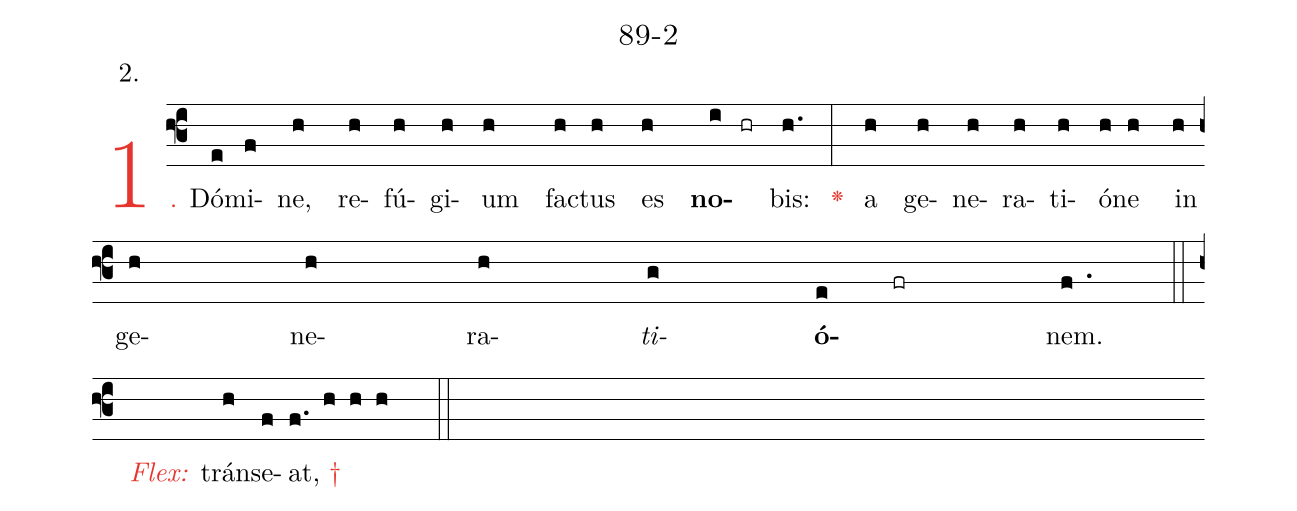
name: 89-2;
annotation: 2.;
%%
(f3)<c>1.</c> Dó(e)mi(f)ne,(h) re(h)fú(h)gi(h)um(h) fac(h)tus(h) es(h) <b>no</b>(i hr)bis:(h.) <c><v>\greheightstar</v></c>(:) a(h) ge(h)ne(h)ra(h)ti(h)ó(h)ne(h) in(h) ge(h)ne(h)ra(h)<i>ti</i>(g)<b>ó</b>(e fr)nem.(f.) (::) (z)
()<c><i>Flex:</i></c>()  tráns(h)e(f)at, <c>†</c>(f. h h h  ::)

%E(h) u(h) o(h) u(g) a(e) e.(f.) (::)
